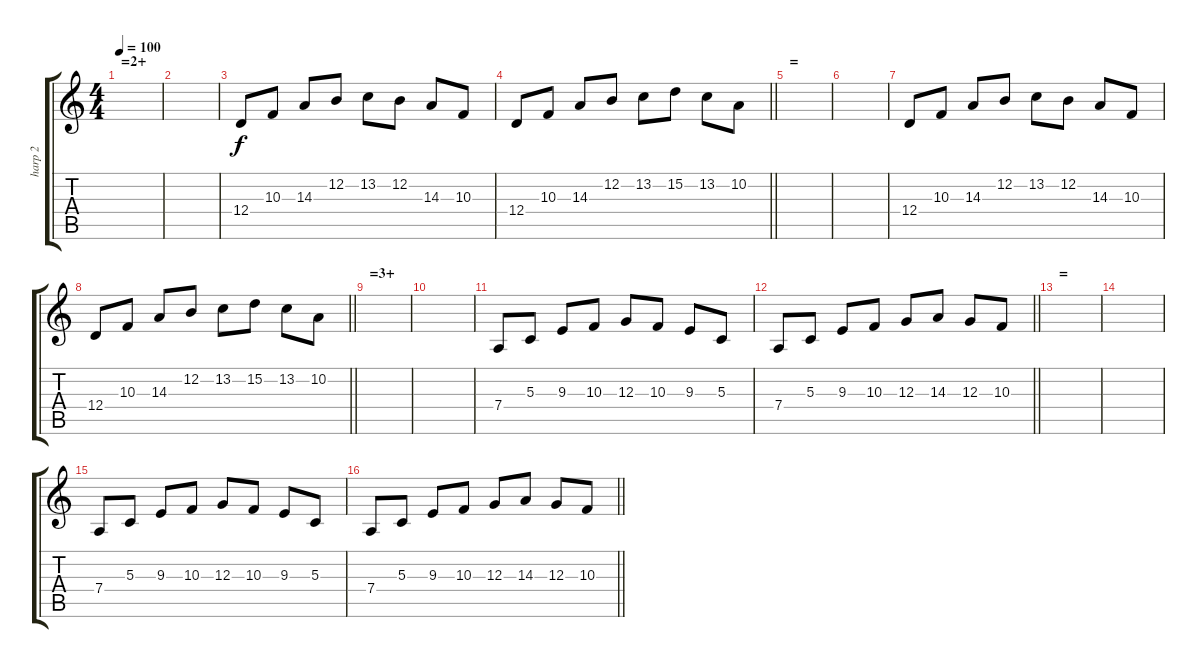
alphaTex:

\track ("harp 2" "harp 2") {instrument orchestralharp}
\staff {score tabs}
\tuning (E4 B3 G3 D3 A2 E2) {hide}
\ts (4 4)
\section ("" "=2+")
\tempo 100
\clef g2
\ks c
|
|
12.4.8 10.3.8 14.3.8 12.2.8 13.2.8 12.2.8 14.3.8 10.3.8 |
\barLineRight lightlight
12.4.8 10.3.8 14.3.8 12.2.8 13.2.8 15.2.8 13.2.8 10.2.8 |
\section ("" "=")
|
|
12.4.8 10.3.8 14.3.8 12.2.8 13.2.8 12.2.8 14.3.8 10.3.8 |
\barLineRight lightlight
12.4.8 10.3.8 14.3.8 12.2.8 13.2.8 15.2.8 13.2.8 10.2.8 |
\section ("" "=3+")
|
|
7.4.8 5.3.8 9.3.8 10.3.8 12.3.8 10.3.8 9.3.8 5.3.8 |
\barLineRight lightlight
7.4.8 5.3.8 9.3.8 10.3.8 12.3.8 14.3.8 12.3.8 10.3.8 |
\section ("" "=")
|
|
7.4.8 5.3.8 9.3.8 10.3.8 12.3.8 10.3.8 9.3.8 5.3.8 |
\barLineRight lightlight
7.4.8 5.3.8 9.3.8 10.3.8 12.3.8 14.3.8 12.3.8 10.3.8
